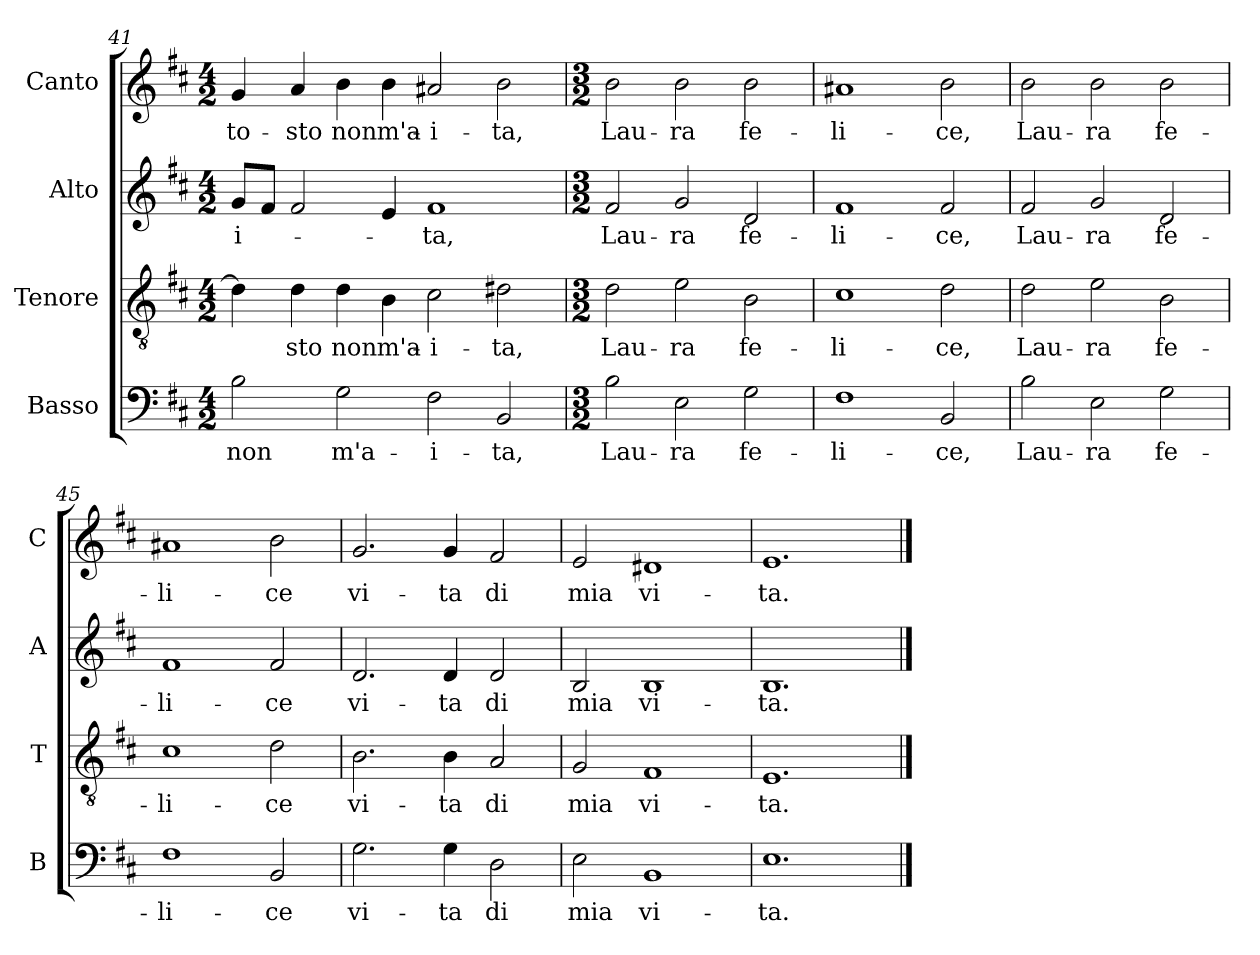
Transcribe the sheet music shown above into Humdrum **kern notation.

**kern	**text	**kern	**text	**kern	**text	**kern	**text
*part4	*part4	*part3	*part3	*part2	*part2	*part1	*part1
*staff4	*staff4	*staff3	*staff3	*staff2	*staff2	*staff1	*staff1
*I"Basso	*	*I"Tenore	*	*I"Alto	*	*I"Canto	*
*I'B	*	*I'T	*	*I'A	*	*I'C	*
!!LO:PB:g=z
*clefF4	*	*clefGv2	*	*clefG2	*	*clefG2	*
*k[f#c#]	*	*k[f#c#]	*	*k[f#c#]	*	*k[f#c#]	*
*D:	*	*D:	*	*D:	*	*D:	*
*M4/2	*	*M4/2	*	*M4/2	*	*M4/2	*
=41	=41	=41	=41	=41	=41	=41	=41
!	!LO:LY:b	!	!	!	!LO:LY:b	!	!LO:LY:b
2B\	non	4d\]	.	8g/L	-i-	4g/	to-
.	.	.	.	8f#/J	.	.	.
!	!	!	!LO:LY:b	!	!	!	!LO:LY:b
.	.	4d\	-sto	2f#/	.	4a/	-sto
!	!LO:LY:b	!	!LO:LY:b	!	!	!	!LO:LY:b
2G\	m'a-	4d\	non	.	.	4b\	non
!	!	!	!LO:LY:b	!	!	!	!LO:LY:b
.	.	4B\	m'a-	4e/	.	4b\	m'a-
!	!LO:LY:b	!	!LO:LY:b	!	!LO:LY:b	!	!LO:LY:b
2F#\	-i-	2c#\	-i-	1f#	-ta,	2a#X/	-i-
!	!LO:LY:b	!	!LO:LY:b	!	!	!	!LO:LY:b
2BB/	-ta,	2d#X\	-ta,	.	.	2b\	-ta,
=42	=42	=42	=42	=42	=42	=42	=42
*M3/2	*	*M3/2	*	*M3/2	*	*M3/2	*
!	!LO:LY:b	!	!LO:LY:b	!	!LO:LY:b	!	!LO:LY:b
2B\	Lau-	2d\	Lau-	2f#/	Lau-	2b\	Lau-
!	!LO:LY:b	!	!LO:LY:b	!	!LO:LY:b	!	!LO:LY:b
2E\	-ra	2e\	-ra	2g/	-ra	2b\	-ra
!	!LO:LY:b	!	!LO:LY:b	!	!LO:LY:b	!	!LO:LY:b
2G\	fe-	2B\	fe-	2d/	fe-	2b\	fe-
=43	=43	=43	=43	=43	=43	=43	=43
!	!LO:LY:b	!	!LO:LY:b	!	!LO:LY:b	!	!LO:LY:b
1F#	-li-	1c#	-li-	1f#	-li-	1a#X	-li-
!	!LO:LY:b	!	!LO:LY:b	!	!LO:LY:b	!	!LO:LY:b
2BB/	-ce,	2d\	-ce,	2f#/	-ce,	2b\	-ce,
=44	=44	=44	=44	=44	=44	=44	=44
!	!LO:LY:b	!	!LO:LY:b	!	!LO:LY:b	!	!LO:LY:b
2B\	Lau-	2d\	Lau-	2f#/	Lau-	2b\	Lau-
!	!LO:LY:b	!	!LO:LY:b	!	!LO:LY:b	!	!LO:LY:b
2E\	-ra	2e\	-ra	2g/	-ra	2b\	-ra
!	!LO:LY:b	!	!LO:LY:b	!	!LO:LY:b	!	!LO:LY:b
2G\	fe-	2B\	fe-	2d/	fe-	2b\	fe-
=45	=45	=45	=45	=45	=45	=45	=45
!	!LO:LY:b	!	!LO:LY:b	!	!LO:LY:b	!	!LO:LY:b
1F#	-li-	1c#	-li-	1f#	-li-	1a#X	-li-
!	!LO:LY:b	!	!LO:LY:b	!	!LO:LY:b	!	!LO:LY:b
2BB/	-ce	2d\	-ce	2f#/	-ce	2b\	-ce
!!LO:LB:g=z
=46	=46	=46	=46	=46	=46	=46	=46
!	!LO:LY:b	!	!LO:LY:b	!	!LO:LY:b	!	!LO:LY:b
2.G\	vi-	2.B\	vi-	2.d/	vi-	2.g/	vi-
!	!LO:LY:b	!	!LO:LY:b	!	!LO:LY:b	!	!LO:LY:b
4G\	-ta	4B\	-ta	4d/	-ta	4g/	-ta
!	!LO:LY:b	!	!LO:LY:b	!	!LO:LY:b	!	!LO:LY:b
2D\	di	2A/	di	2d/	di	2f#/	di
=47	=47	=47	=47	=47	=47	=47	=47
!	!LO:LY:b	!	!LO:LY:b	!	!LO:LY:b	!	!LO:LY:b
2E\	mia	2G/	mia	2B/	mia	2e/	mia
!	!LO:LY:b	!	!LO:LY:b	!	!LO:LY:b	!	!LO:LY:b
1BB	vi-	1F#	vi-	1B	vi-	1d#X	vi-
=48	=48	=48	=48	=48	=48	=48	=48
!	!LO:LY:b	!	!LO:LY:b	!	!LO:LY:b	!	!LO:LY:b
1.E	-ta.	1.E	-ta.	1.B	-ta.	1.e	-ta.
==	==	==	==	==	==	==	==
*-	*-	*-	*-	*-	*-	*-	*-
